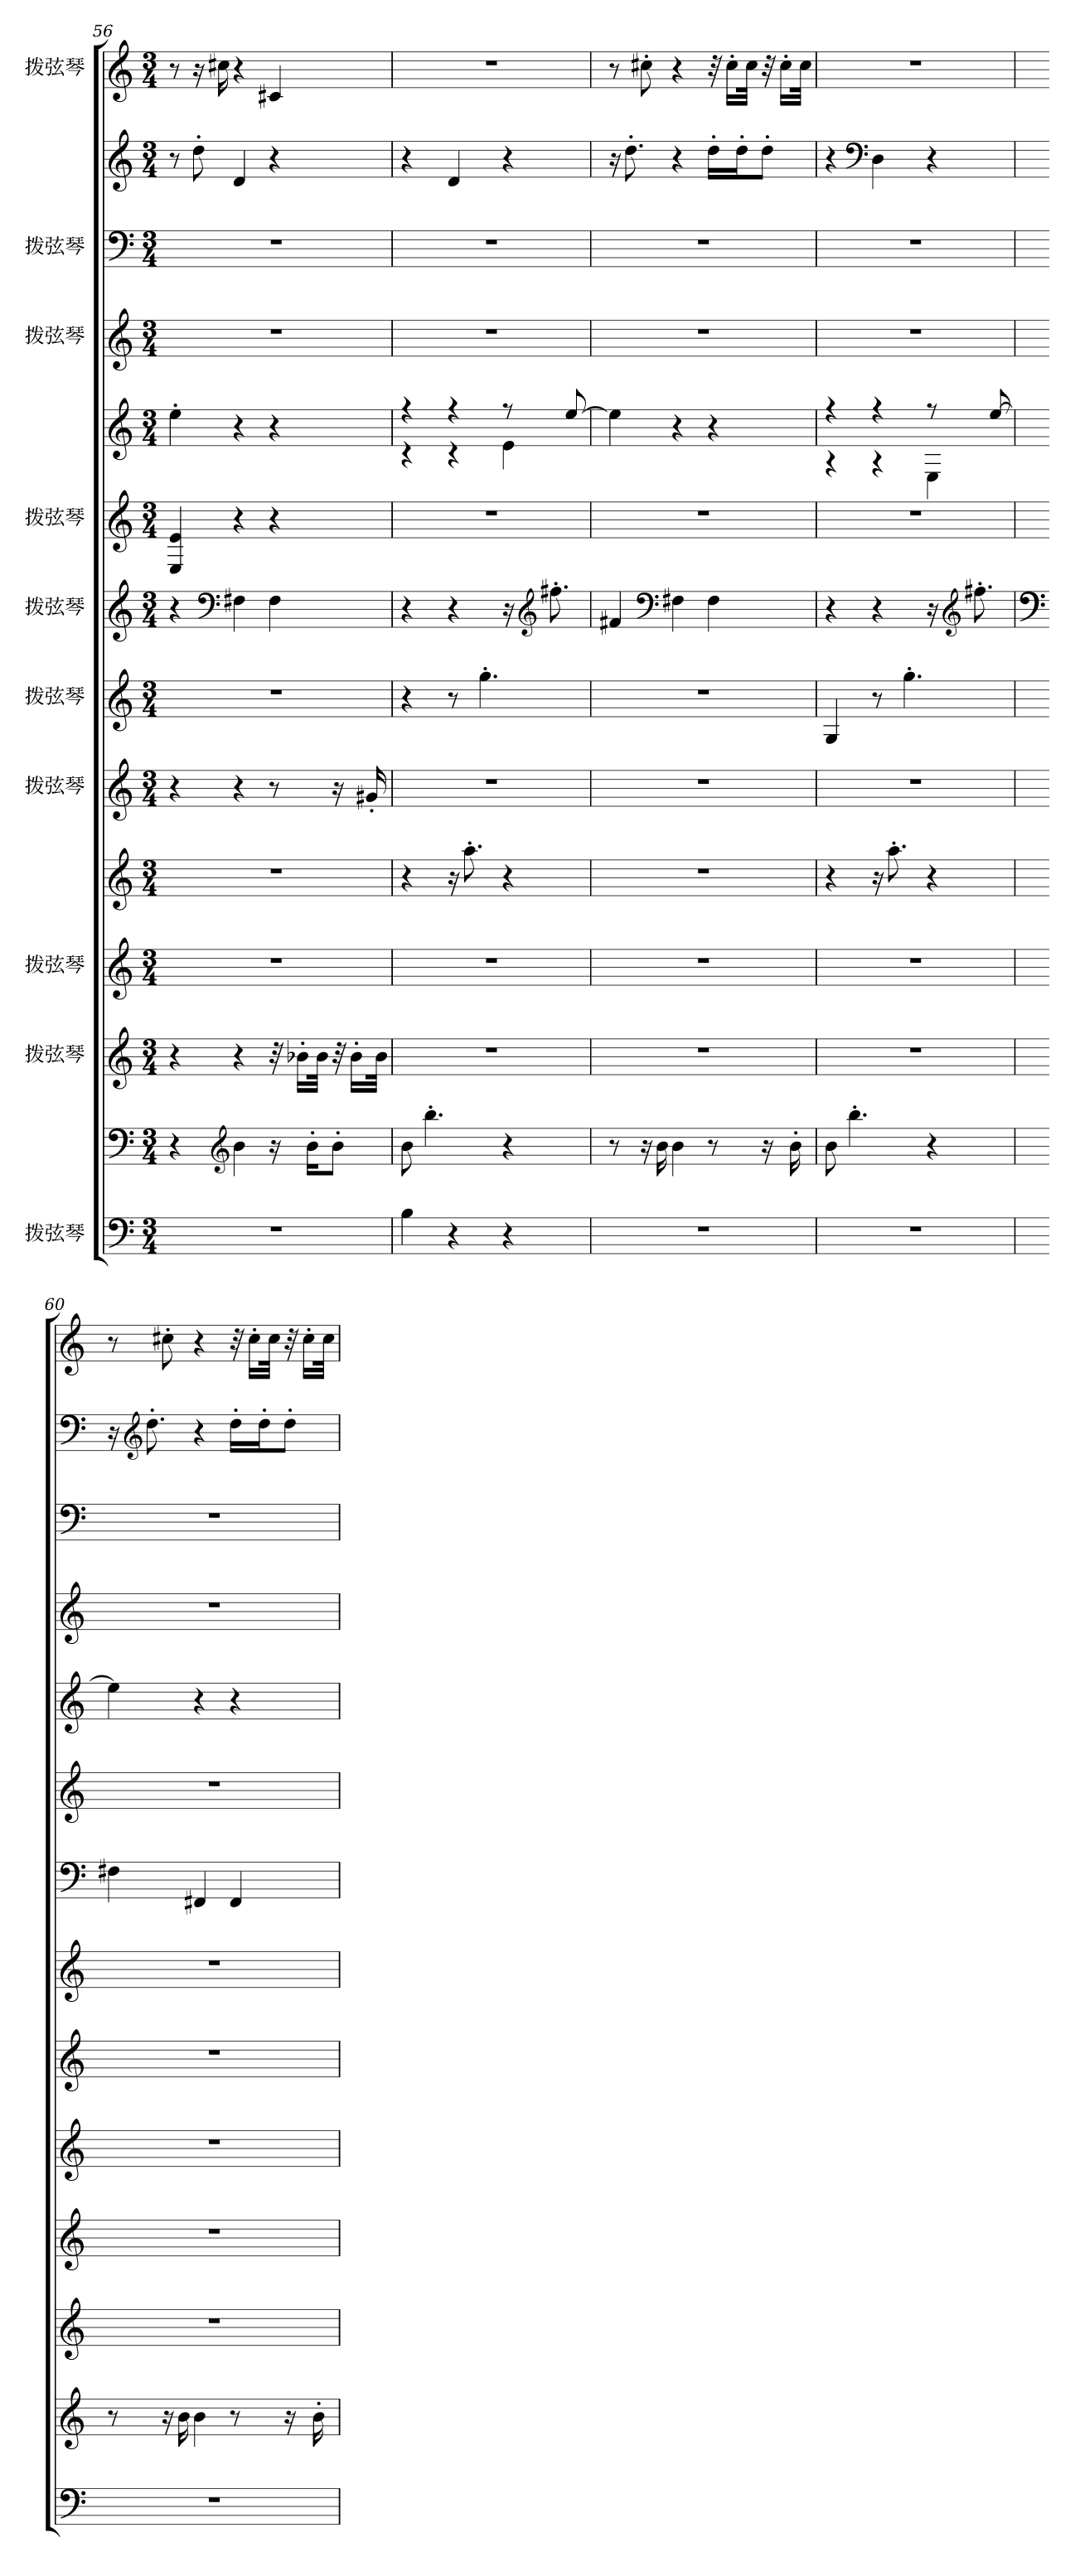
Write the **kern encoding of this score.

**kern	**kern	**kern	**kern	**kern	**kern	**kern	**kern	**kern	**kern	**kern	**kern	**kern	**kern
*part10	*part10	*part9	*part8	*part8	*part7	*part6	*part5	*part4	*part4	*part3	*part2	*part2	*part1
*staff14	*staff13	*staff12	*staff11	*staff10	*staff9	*staff8	*staff7	*staff6	*staff5	*staff4	*staff3	*staff2	*staff1
*I"拨弦琴	*	*I"拨弦琴	*I"拨弦琴	*	*I"拨弦琴	*I"拨弦琴	*I"拨弦琴	*I"拨弦琴	*	*I"拨弦琴	*I"拨弦琴	*	*I"拨弦琴
*clefF4	*clefF4	*clefG2	*clefG2	*clefG2	*clefG2	*clefG2	*clefG2	*clefG2	*clefG2	*clefG2	*clefF4	*clefG2	*clefG2
*k[]	*k[]	*k[]	*k[]	*k[]	*k[]	*k[]	*k[]	*k[]	*k[]	*k[]	*k[]	*k[]	*k[]
*M3/4	*M3/4	*M3/4	*M3/4	*M3/4	*M3/4	*M3/4	*M3/4	*M3/4	*M3/4	*M3/4	*M3/4	*M3/4	*M3/4
=56	=56	=56	=56	=56	=56	=56	=56	=56	=56	=56	=56	=56	=56
2.r	4r	4r	2.r	2.r	4r	2.r	4r	4E/ 4e/	4ee'\	2.r	2.r	8r	8r
.	.	.	.	.	.	.	.	.	.	.	.	8dd'\	16r
.	.	.	.	.	.	.	.	.	.	.	.	.	16cc#X\
*	*clefG2	*	*	*	*	*	*clefF4	*	*	*	*	*	*
.	4b\	4r	.	.	4r	.	4F#X\	4r	4r	.	.	4d/	4r
.	16r	32r	.	.	8r	.	4F#\	4r	4r	.	.	4r	4c#X/
.	.	16b-X'\LL	.	.	.	.	.	.	.	.	.	.	.
.	16b'\KL	.	.	.	.	.	.	.	.	.	.	.	.
.	.	32b-\JJk	.	.	.	.	.	.	.	.	.	.	.
.	8b'\J	32r	.	.	16r	.	.	.	.	.	.	.	.
.	.	16b-'\LL	.	.	.	.	.	.	.	.	.	.	.
.	.	.	.	.	16g#X'/	.	.	.	.	.	.	.	.
.	.	32b-\JJk	.	.	.	.	.	.	.	.	.	.	.
=57	=57	=57	=57	=57	=57	=57	=57	=57	=57	=57	=57	=57	=57
*	*	*	*	*	*	*	*	*	*^	*	*	*	*
4B\	8b\	2.r	2.r	4r	2.r	4r	4r	2.r	4r	4r	2.r	2.r	4r	2.r
.	4.bb'\	.	.	.	.	.	.	.	.	.	.	.	.	.
4r	.	.	.	16r	.	8r	4r	.	4r	4r	.	.	4d/	.
.	.	.	.	8.aa'\	.	.	.	.	.	.	.	.	.	.
.	.	.	.	.	.	4.gg'\	.	.	.	.	.	.	.	.
4r	4r	.	.	4r	.	.	16r	.	8r	4e\	.	.	4r	.
*	*	*	*	*	*	*	*clefG2	*	*	*	*	*	*	*
.	.	.	.	.	.	.	8.ff#X'\	.	.	.	.	.	.	.
.	.	.	.	.	.	.	.	.	[8ee/	.	.	.	.	.
*	*	*	*	*	*	*	*	*	*v	*v	*	*	*	*
!!LO:PB:g=z
=58	=58	=58	=58	=58	=58	=58	=58	=58	=58	=58	=58	=58	=58
2.r	8r	2.r	2.r	2.r	2.r	2.r	4f#X/	2.r	4ee\]	2.r	2.r	16r	8r
.	.	.	.	.	.	.	.	.	.	.	.	8.dd'\	.
.	16r	.	.	.	.	.	.	.	.	.	.	.	8cc#X'\
.	16b\	.	.	.	.	.	.	.	.	.	.	.	.
*	*	*	*	*	*	*	*clefF4	*	*	*	*	*	*
.	4b\	.	.	.	.	.	4F#X\	.	4r	.	.	4r	4r
.	8r	.	.	.	.	.	4F#\	.	4r	.	.	16dd'\LL	32r
.	.	.	.	.	.	.	.	.	.	.	.	.	16cc#'\LL
.	.	.	.	.	.	.	.	.	.	.	.	16dd'\J	.
.	.	.	.	.	.	.	.	.	.	.	.	.	32cc#\JJk
.	16r	.	.	.	.	.	.	.	.	.	.	8dd'\J	32r
.	.	.	.	.	.	.	.	.	.	.	.	.	16cc#'\LL
.	16b'\	.	.	.	.	.	.	.	.	.	.	.	.
.	.	.	.	.	.	.	.	.	.	.	.	.	32cc#\JJk
=59	=59	=59	=59	=59	=59	=59	=59	=59	=59	=59	=59	=59	=59
*	*	*	*	*	*	*	*	*	*^	*	*	*	*
2.r	8b\	2.r	2.r	4r	2.r	4G/	4r	2.r	4r	4r	2.r	2.r	4r	2.r
.	4.bb'\	.	.	.	.	.	.	.	.	.	.	.	.	.
*	*	*	*	*	*	*	*	*	*	*	*	*	*clefF4	*
.	.	.	.	16r	.	8r	4r	.	4r	4r	.	.	4D\	.
.	.	.	.	8.aa'\	.	.	.	.	.	.	.	.	.	.
.	.	.	.	.	.	4.gg'\	.	.	.	.	.	.	.	.
.	4r	.	.	4r	.	.	16r	.	8r	4E\	.	.	4r	.
*	*	*	*	*	*	*	*clefG2	*	*	*	*	*	*	*
.	.	.	.	.	.	.	8.ff#X'\	.	.	.	.	.	.	.
.	.	.	.	.	.	.	.	.	[8ee/	.	.	.	.	.
*	*	*	*	*	*	*	*	*	*v	*v	*	*	*	*
=60	=60	=60	=60	=60	=60	=60	=60	=60	=60	=60	=60	=60	=60
*	*	*	*	*	*	*	*clefF4	*	*	*	*	*	*
2.r	8r	2.r	2.r	2.r	2.r	2.r	4F#X\	2.r	4ee\]	2.r	2.r	16r	8r
*	*	*	*	*	*	*	*	*	*	*	*	*clefG2	*
.	.	.	.	.	.	.	.	.	.	.	.	8.dd'\	.
.	16r	.	.	.	.	.	.	.	.	.	.	.	8cc#X'\
.	16b\	.	.	.	.	.	.	.	.	.	.	.	.
.	4b\	.	.	.	.	.	4FF#X/	.	4r	.	.	4r	4r
.	8r	.	.	.	.	.	4FF#/	.	4r	.	.	16dd'\LL	32r
.	.	.	.	.	.	.	.	.	.	.	.	.	16cc#'\LL
.	.	.	.	.	.	.	.	.	.	.	.	16dd'\J	.
.	.	.	.	.	.	.	.	.	.	.	.	.	32cc#\JJk
.	16r	.	.	.	.	.	.	.	.	.	.	8dd'\J	32r
.	.	.	.	.	.	.	.	.	.	.	.	.	16cc#'\LL
.	16b'\	.	.	.	.	.	.	.	.	.	.	.	.
.	.	.	.	.	.	.	.	.	.	.	.	.	32cc#\JJk
=	=	=	=	=	=	=	=	=	=	=	=	=	=
*-	*-	*-	*-	*-	*-	*-	*-	*-	*-	*-	*-	*-	*-
